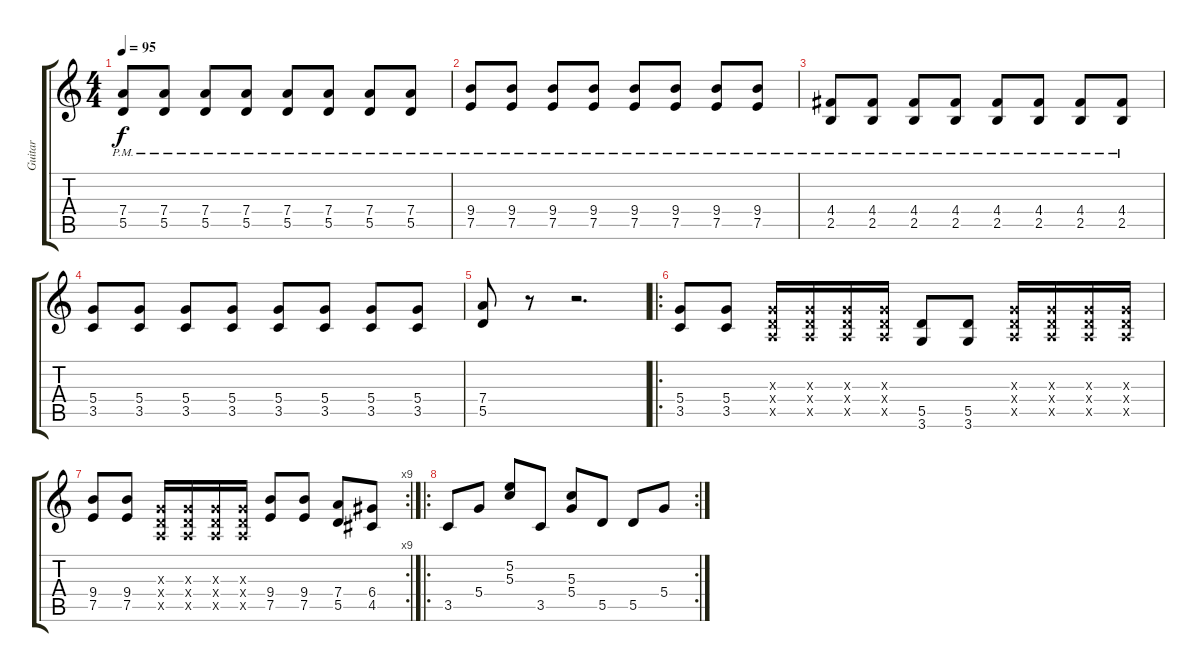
\track ("Guitar" "Guitar") {instrument acousticguitarsteel}
\staff {score tabs}
\tuning (E4 B3 G3 D3 A2 E2) {hide}
\ts (4 4)
\tempo 95
\clef g2
\ks c
(7.4{pm} 5.5{pm}).8{dy f} (7.4{pm} 5.5{pm}).8 (7.4{pm} 5.5{pm}).8 (7.4{pm} 5.5{pm}).8 (7.4{pm} 5.5{pm}).8 (7.4{pm} 5.5{pm}).8 (7.4{pm} 5.5{pm}).8 (7.4{pm} 5.5{pm}).8 |
(9.4{pm} 7.5{pm}).8 (9.4{pm} 7.5{pm}).8 (9.4{pm} 7.5{pm}).8 (9.4{pm} 7.5{pm}).8 (9.4{pm} 7.5{pm}).8 (9.4{pm} 7.5{pm}).8 (9.4{pm} 7.5{pm}).8 (9.4{pm} 7.5{pm}).8 |
(4.4{pm} 2.5{pm}).8 (4.4{pm} 2.5{pm}).8 (4.4{pm} 2.5{pm}).8 (4.4{pm} 2.5{pm}).8 (4.4{pm} 2.5{pm}).8 (4.4{pm} 2.5{pm}).8 (4.4{pm} 2.5{pm}).8 (4.4{pm} 2.5{pm}).8 |
(5.4 3.5).8 (5.4 3.5).8 (5.4 3.5).8 (5.4 3.5).8 (5.4 3.5).8 (5.4 3.5).8 (5.4 3.5).8 (5.4 3.5).8 |
(7.4 5.5).8 r.8 r.2{d} |
\ro
(5.4 3.5).8 (5.4 3.5).8 (0.3{x} 0.4{x} 0.5{x}).16 (0.3{x} 0.4{x} 0.5{x}).16 (0.3{x} 0.4{x} 0.5{x}).16 (0.3{x} 0.4{x} 0.5{x}).16 (5.5 3.6).8 (5.5 3.6).8 (0.3{x} 0.4{x} 0.5{x}).16 (0.3{x} 0.4{x} 0.5{x}).16 (0.3{x} 0.4{x} 0.5{x}).16 (0.3{x} 0.4{x} 0.5{x}).16 |
\rc 9
(9.4 7.5).8 (9.4 7.5).8 (0.3{x} 0.4{x} 0.5{x}).16 (0.3{x} 0.4{x} 0.5{x}).16 (0.3{x} 0.4{x} 0.5{x}).16 (0.3{x} 0.4{x} 0.5{x}).16 (9.4 7.5).8 (9.4 7.5).8 (7.4 5.5).8 (6.4 4.5).8 |
\ro
\rc 2
3.5.8 5.4.8 (5.2 5.3).8 3.5.8 (5.3 5.4).8 5.5.8 5.5.8 5.4.8
